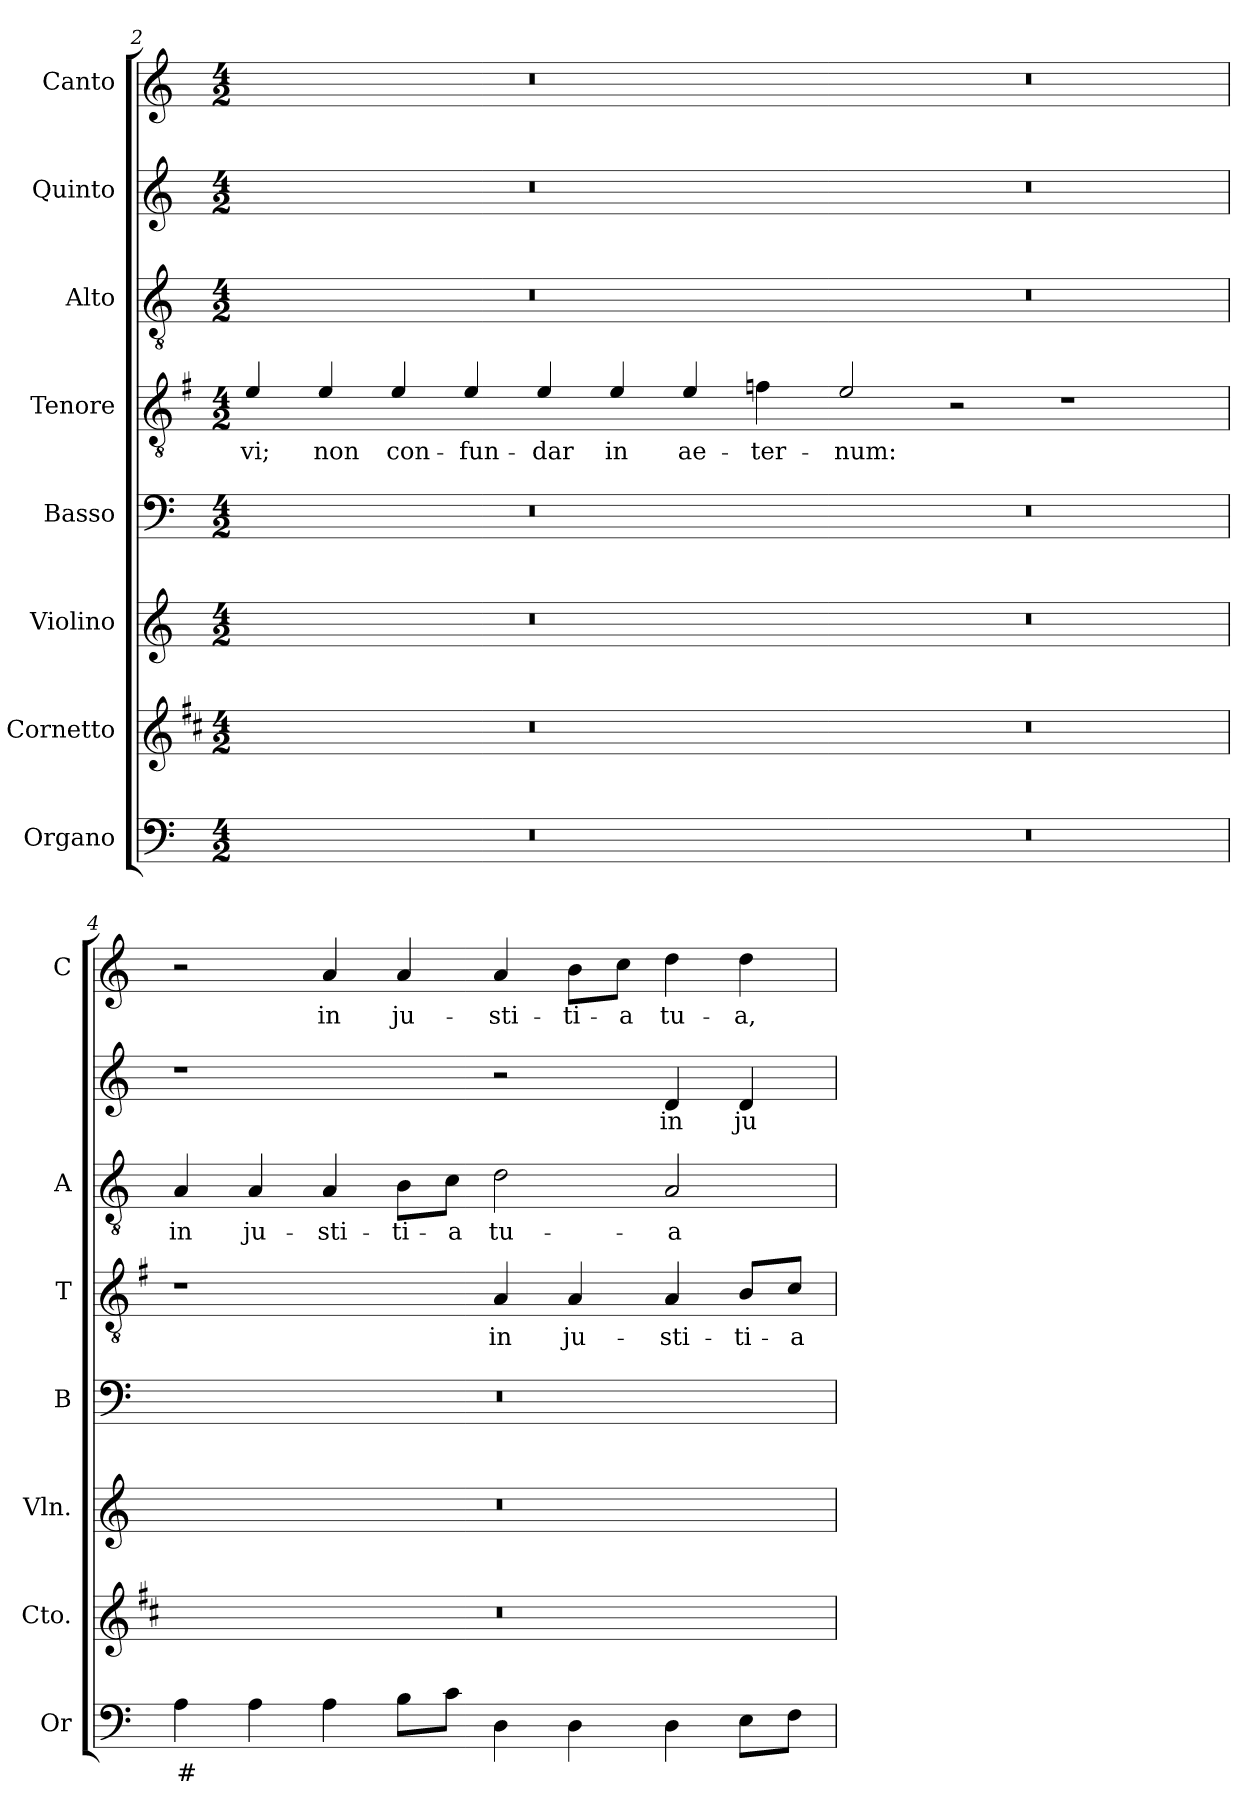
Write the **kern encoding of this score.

**kern	**text	**kern	**kern	**kern	**kern	**text	**kern	**text	**kern	**text	**kern	**text
*part8	*part8	*part7	*part6	*part5	*part4	*part4	*part3	*part3	*part2	*part2	*part1	*part1
*staff8	*staff8	*staff7	*staff6	*staff5	*staff4	*staff4	*staff3	*staff3	*staff2	*staff2	*staff1	*staff1
*I"Organo	*	*I"Cornetto	*I"Violino	*I"Basso	*I"Tenore	*	*I"Alto	*	*I"Quinto	*	*I"Canto	*
*I'Or	*	*I'Cto.	*I'Vln.	*I'B	*I'T	*	*I'A	*	*	*	*I'C	*
*clefF4	*	*clefG2	*clefG2	*clefF4	*clefGv2	*	*clefGv2	*	*clefG2	*	*clefG2	*
*	*	*ITrd1c2	*	*	*ITrd4c7	*	*	*	*	*	*	*
*k[]	*	*k[]	*k[]	*k[]	*k[]	*	*k[]	*	*k[]	*	*k[]	*
*C:	*	*C:	*C:	*C:	*C:	*	*C:	*	*C:	*	*C:	*
*M4/2	*	*M4/2	*M4/2	*M4/2	*M4/2	*	*M4/2	*	*M4/2	*	*M4/2	*
=2	=2	=2	=2	=2	=2	=2	=2	=2	=2	=2	=2	=2
!	!	!	!	!	!	!LO:LY:b	!	!	!	!	!	!
0r	.	0r	0r	0r	4A/	-vi;	0r	.	0r	.	0r	.
!	!	!	!	!	!	!LO:LY:b	!	!	!	!	!	!
.	.	.	.	.	4A/	non	.	.	.	.	.	.
!	!	!	!	!	!	!LO:LY:b	!	!	!	!	!	!
.	.	.	.	.	4A/	con-	.	.	.	.	.	.
!	!	!	!	!	!	!LO:LY:b	!	!	!	!	!	!
.	.	.	.	.	4A/	-fun-	.	.	.	.	.	.
!	!	!	!	!	!	!LO:LY:b	!	!	!	!	!	!
.	.	.	.	.	4A/	-dar	.	.	.	.	.	.
!	!	!	!	!	!	!LO:LY:b	!	!	!	!	!	!
.	.	.	.	.	4A/	in	.	.	.	.	.	.
!	!	!	!	!	!	!LO:LY:b	!	!	!	!	!	!
.	.	.	.	.	4A/	ae-	.	.	.	.	.	.
!	!	!	!	!	!	!LO:LY:b	!	!	!	!	!	!
.	.	.	.	.	4B-X\	-ter-	.	.	.	.	.	.
=3-	=3-	=3-	=3-	=3-	=3-	=3-	=3-	=3-	=3-	=3-	=3-	=3-
!	!	!	!	!	!	!LO:LY:b	!	!	!	!	!	!
0r	.	0r	0r	0r	2A/	-num:	0r	.	0r	.	0r	.
.	.	.	.	.	2r	.	.	.	.	.	.	.
.	.	.	.	.	1r	.	.	.	.	.	.	.
!!LO:LB:g=z
=4	=4	=4	=4	=4	=4	=4	=4	=4	=4	=4	=4	=4
!	!LO:LY:b	!	!	!	!	!	!	!LO:LY:b	!	!	!	!
4A\	#	0r	0r	0r	1r	.	4A/	in	1r	.	2r	.
!	!	!	!	!	!	!	!	!LO:LY:b	!	!	!	!
4A\	.	.	.	.	.	.	4A/	ju-	.	.	.	.
!	!	!	!	!	!	!	!	!LO:LY:b	!	!	!	!LO:LY:b
4A\	.	.	.	.	.	.	4A/	-sti-	.	.	4a/	in
!	!	!	!	!	!	!	!	!LO:LY:b	!	!	!	!LO:LY:b
8B\L	.	.	.	.	.	.	8B\L	-ti-	.	.	4a/	ju-
!	!	!	!	!	!	!	!	!LO:LY:b	!	!	!	!
8c\J	.	.	.	.	.	.	8c\J	-a	.	.	.	.
!	!	!	!	!	!	!LO:LY:b	!	!LO:LY:b	!	!	!	!LO:LY:b
4D\	.	.	.	.	4D/	in	2d\	tu-	2r	.	4a/	-sti-
!	!	!	!	!	!	!LO:LY:b	!	!	!	!	!	!LO:LY:b
4D\	.	.	.	.	4D/	ju-	.	.	.	.	8b\L	-ti-
!	!	!	!	!	!	!	!	!	!	!	!	!LO:LY:b
.	.	.	.	.	.	.	.	.	.	.	8cc\J	-a
!	!	!	!	!	!	!LO:LY:b	!	!LO:LY:b	!	!LO:LY:b	!	!LO:LY:b
4D\	.	.	.	.	4D/	-sti-	2A/	-a	4d/	in	4dd\	tu-
!	!	!	!	!	!	!LO:LY:b	!	!	!	!LO:LY:b	!	!LO:LY:b
8E\L	.	.	.	.	8E/L	-ti-	.	.	4d/	ju-	4dd\	-a,
!	!	!	!	!	!	!LO:LY:b	!	!	!	!	!	!
8F\J	.	.	.	.	8F/J	-a	.	.	.	.	.	.
=	=	=	=	=	=	=	=	=	=	=	=	=
*-	*-	*-	*-	*-	*-	*-	*-	*-	*-	*-	*-	*-
